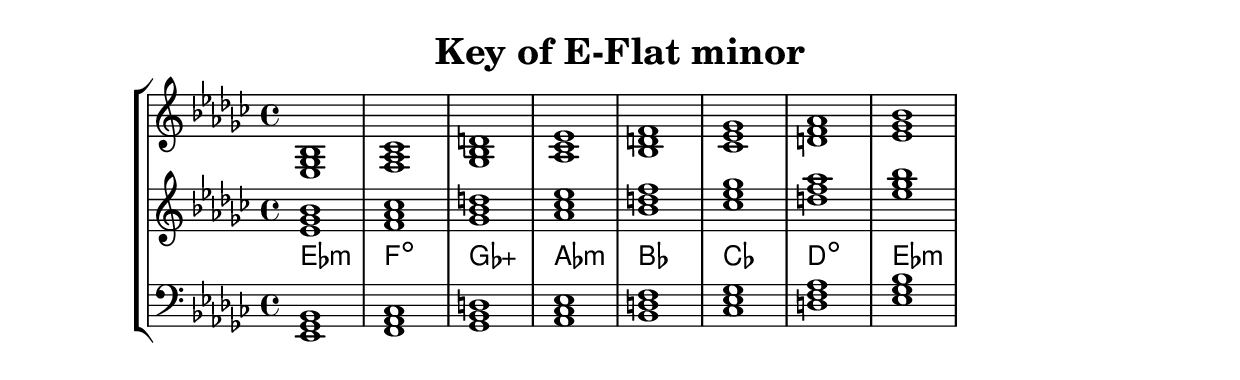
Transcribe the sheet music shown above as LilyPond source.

% Description: Chord tool for the key of E Flat minor
% Author: Talos Thoren
% Date: January 24, 2013

\version "2.16.1"

\header
{
  title = "Key of E-Flat minor"
}

% Defining variables
% The Key of E Flat minor has six flats:
% B-Flat, E-Flat, A-Flat, D-Flat, G-Flat, C-Flat
e_flat_min_triads = { \key ees \minor <ees ges bes>1 <f aes ces > <ges bes d> <aes ces ees> <bes d f> <ces ees ges> <d f aes> <ees ges bes> }
e_flat_min_triadNames = \new ChordNames { \e_flat_min_triads }

% Some Chord Tools can use alternate starting
% octaves to facilitate ease of study
alt_treb_chordTool = \new Staff \relative c'
{
  <<
    \e_flat_min_triads
    \e_flat_min_triadNames
  >>
}

% Main Variable
chordTool = \new StaffGroup
{
  <<
    \new Staff
    {
      \relative c
      << 
	\e_flat_min_triads 
	%\e_flat_min_triadNames 
      >>
    }

    \alt_treb_chordTool

    \new Staff \relative c,
    {
      \clef bass
      <<
	\e_flat_min_triads
      >>
    }
  >>
}

\score
{
  \chordTool
}

